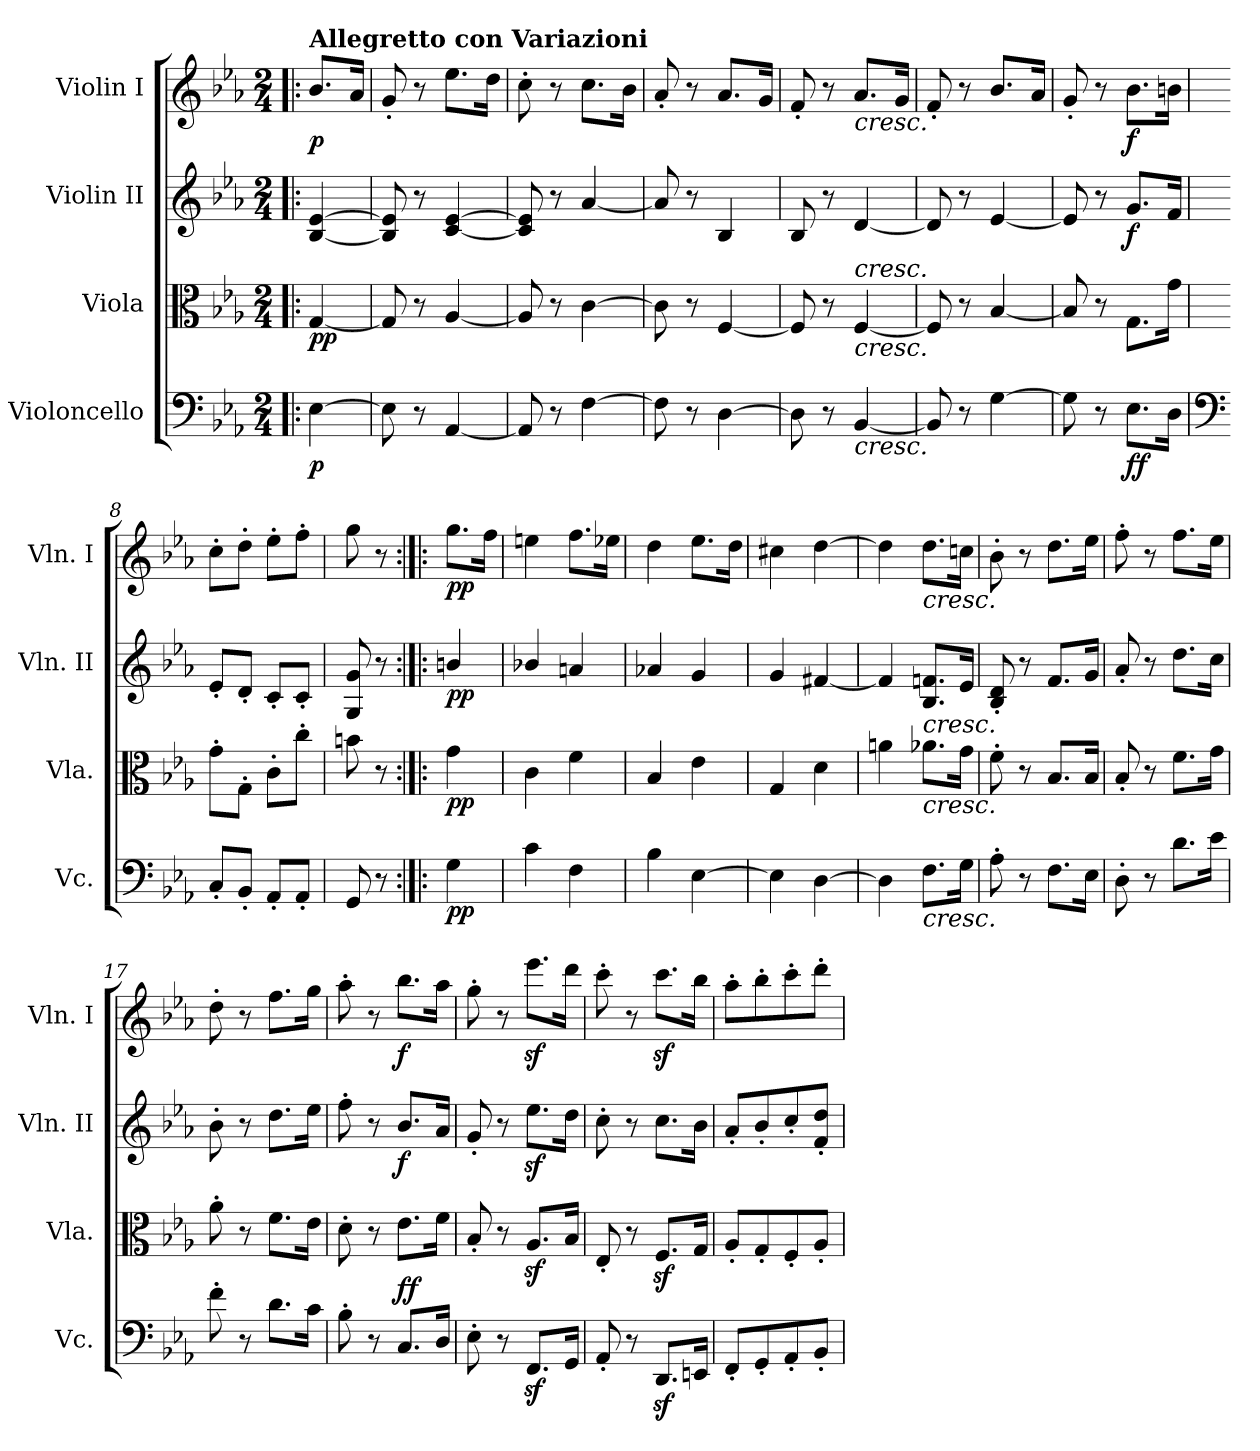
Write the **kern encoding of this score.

**kern	**dynam	**kern	**dynam	**kern	**dynam	**kern	**dynam
*part4	*part4	*part3	*part3	*part2	*part2	*part1	*part1
*staff4	*staff4	*staff3	*staff3	*staff2	*staff2	*staff1	*staff1
*I"Violoncello	*	*I"Viola	*	*I"Violin II	*	*I"Violin I	*
*I'Vc.	*	*I'Vla.	*	*I'Vln. II	*	*I'Vln. I	*
*clefF4	*	*clefC3	*	*clefG2	*	*clefG2	*
*k[b-e-a-]	*	*k[b-e-a-]	*	*k[b-e-a-]	*	*k[b-e-a-]	*
*M2/4	*	*M2/4	*	*M2/4	*	*M2/4	*
*MM100	*	*MM100	*	*MM100	*	*MM100	*
=1!|:	=1!|:	=1!|:	=1!|:	=1!|:	=1!|:	=1!|:	=1!|:
!	!	!	!	!	!	!LO:TX:a:B:t=Allegretto con Variazioni	!
!	!LO:DY:b	!	!LO:DY:b	!	!	!	!
!	!	!	!LO:DY:n=1:b	!	!	!	!LO:DY:b
[4E-\	p	[4G/	p p	[4B-/ [4e-/	.	8.b-/L	p
.	.	.	.	.	.	16a-/Jk	.
=2	=2	=2	=2	=2	=2	=2	=2
8E-\]	.	8G/]	.	8B-/] 8e-/]	.	8g'/	.
8r	.	8r	.	8r	.	8r	.
[4AA-/	.	[4A-/	.	[4c/ [4e-/	.	8.ee-\L	.
.	.	.	.	.	.	16dd\Jk	.
=3	=3	=3	=3	=3	=3	=3	=3
8AA-/]	.	8A-/]	.	8c/] 8e-/]	.	8cc'\	.
8r	.	8r	.	8r	.	8r	.
[4F\	.	[4c\	.	[4a-/	.	8.cc\L	.
.	.	.	.	.	.	16b-\Jk	.
=4	=4	=4	=4	=4	=4	=4	=4
8F\]	.	8c\]	.	8a-/]	.	8a-'/	.
8r	.	8r	.	8r	.	8r	.
[4D\	.	[4F/	.	4B-/	.	8.a-/L	.
.	.	.	.	.	.	16g/Jk	.
=5	=5	=5	=5	=5	=5	=5	=5
8D\]	.	8F/]	.	8B-/	.	8f'/	.
8r	.	8r	.	8r	.	8r	.
!	!	!	!	!	!	!LO:TX:b:i:t=cresc.	!
!	!	!LO:TX:a:i:t=cresc.	!	!	!	!	!
!	!	!LO:TX:b:i:t=cresc.	!	!	!	!	!
!LO:TX:b:i:t=cresc.	!	!	!	!	!	!	!
[4BB-/	.	[4F/	.	[4d/	.	8.a-/L	.
.	.	.	.	.	.	16g/Jk	.
=6	=6	=6	=6	=6	=6	=6	=6
8BB-/]	.	8F/]	.	8d/]	.	8f'/	.
8r	.	8r	.	8r	.	8r	.
[4G\	.	[4B-/	.	[4e-/	.	8.b-/L	.
.	.	.	.	.	.	16a-/Jk	.
=7	=7	=7	=7	=7	=7	=7	=7
8G\]	.	8B-/]	.	8e-/]	.	8g'/	.
8r	.	8r	.	8r	.	8r	.
!	!LO:DY:b	!	!	!	!	!	!
!	!LO:DY:n=1:b	!	!	!	!LO:DY:b	!	!LO:DY:b
8.E-\L	f f	8.G\L	.	8.g/L	f	8.b-\L	f
16D\Jk	.	16g\Jk	.	16f/Jk	.	16bn\Jk	.
=8	=8	=8	=8	=8	=8	=8	=8
*clefF4	*	*	*	*	*	*	*
8C'/L	.	8g'\L	.	8e-'/L	.	8cc'\L	.
8BB-'/J	.	8G'\J	.	8d'/J	.	8dd'\J	.
8AA-'/L	.	8c'\L	.	8c'/L	.	8ee-'\L	.
8AA-'/J	.	8cc'\J	.	8c'/J	.	8ff'\J	.
=9	=9	=9	=9	=9	=9	=9	=9
8GG/	.	8bn\	.	8G/ 8g/	.	8gg\	.
8r	.	8r	.	8r	.	8r	.
=10:|!|:	=10:|!|:	=10:|!|:	=10:|!|:	=10:|!|:	=10:|!|:	=10:|!|:	=10:|!|:
!	!LO:DY:b	!	!LO:DY:b	!	!LO:DY:b	!	!LO:DY:b
4G\	pp	4g\	pp	4bn/	pp	8.gg\L	pp
.	.	.	.	.	.	16ff\Jk	.
=11	=11	=11	=11	=11	=11	=11	=11
4c\	.	4c\	.	4b-X/	.	4een\	.
4F\	.	4f\	.	4an/	.	8.ff\L	.
.	.	.	.	.	.	16ee-X\Jk	.
=12	=12	=12	=12	=12	=12	=12	=12
4B-\	.	4B-/	.	4a-X/	.	4dd\	.
[4E-\	.	4e-\	.	4g/	.	8.ee-\L	.
.	.	.	.	.	.	16dd\Jk	.
=13	=13	=13	=13	=13	=13	=13	=13
4E-\]	.	4G/	.	4g/	.	4cc#X\	.
[4D\	.	4d\	.	[4f#X/	.	[4dd\	.
=14	=14	=14	=14	=14	=14	=14	=14
4D\]	.	4an\	.	4f#/]	.	4dd\]	.
!	!	!	!	!	!	!LO:TX:b:i:t=cresc.	!
!	!	!LO:TX:a:i:t=cresc.	!	!	!	!	!
!	!	!LO:TX:b:i:t=cresc.	!	!	!	!	!
!LO:TX:b:i:t=cresc.	!	!	!	!	!	!	!
8.F\L	.	8.a-X\L	.	8.B-/ 8.fn/L	.	8.dd\L	.
16G\Jk	.	16g\Jk	.	16e-/Jk	.	16ccn\Jk	.
=15	=15	=15	=15	=15	=15	=15	=15
8A-'\	.	8f'\	.	8B-/' 8d/'	.	8b-'\	.
8r	.	8r	.	8r	.	8r	.
8.F\L	.	8.B-/L	.	8.f/L	.	8.dd\L	.
16E-\Jk	.	16B-/Jk	.	16g/Jk	.	16ee-\Jk	.
=16	=16	=16	=16	=16	=16	=16	=16
8D'\	.	8B-'/	.	8a-'/	.	8ff'\	.
8r	.	8r	.	8r	.	8r	.
8.d\L	.	8.f\L	.	8.dd\L	.	8.ff\L	.
16e-\Jk	.	16g\Jk	.	16cc\Jk	.	16ee-\Jk	.
=17	=17	=17	=17	=17	=17	=17	=17
8f'\	.	8a-'\	.	8b-'\	.	8dd'\	.
8r	.	8r	.	8r	.	8r	.
8.d\L	.	8.f\L	.	8.dd\L	.	8.ff\L	.
16c\Jk	.	16e-\Jk	.	16ee-\Jk	.	16gg\Jk	.
=18	=18	=18	=18	=18	=18	=18	=18
8B-'\	.	8d'\	.	8ff'\	.	8aa-'\	.
8r	.	8r	.	8r	.	8r	.
!	!LO:DY:a	!	!	!	!	!	!
!	!LO:DY:n=1:b	!	!	!	!LO:DY:b	!	!LO:DY:b
8.C/L	f f	8.e-\L	.	8.b-/L	f	8.bb-\L	f
16D/Jk	.	16f\Jk	.	16a-/Jk	.	16aa-\Jk	.
=19	=19	=19	=19	=19	=19	=19	=19
8E-'\	.	8B-'/	.	8g'/	.	8gg'\	.
8r	.	8r	.	8r	.	8r	.
8.FFz</L	.	8.A-z</L	.	8.ee-z<\L	.	8.eee-z<\L	.
16GG/Jk	.	16B-/Jk	.	16dd\Jk	.	16ddd\Jk	.
=20	=20	=20	=20	=20	=20	=20	=20
8AA-'/	.	8E-'/	.	8cc'\	.	8ccc'\	.
8r	.	8r	.	8r	.	8r	.
8.DDz</L	.	8.Fz>/L	.	8.cc\L	.	8.cccz<\L	.
16EEn/Jk	.	16G/Jk	.	16b-\Jk	.	16bb-\Jk	.
=21	=21	=21	=21	=21	=21	=21	=21
8FF'/L	.	8A-'/L	.	8a-'/L	.	8aa-'\L	.
8GG'/	.	8G'/	.	8b-'/	.	8bb-'\	.
8AA-'/	.	8F'/	.	8cc'/	.	8ccc'\	.
8BB-'/J	.	8A-'/J	.	8f/' 8dd/'J	.	8ddd'\J	.
=	=	=	=	=	=	=	=
*-	*-	*-	*-	*-	*-	*-	*-
